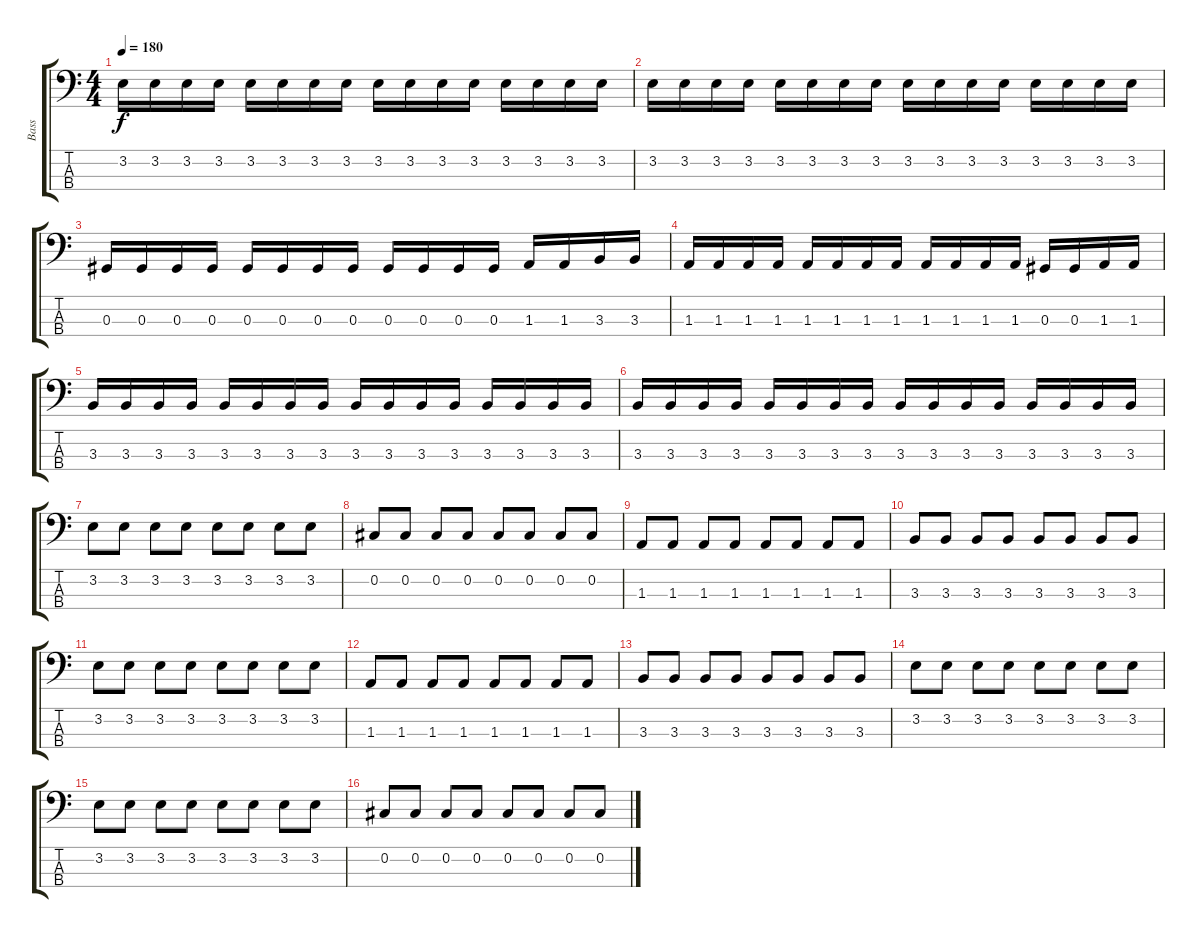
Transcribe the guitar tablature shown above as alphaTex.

\track ("Bass" "Bass") {instrument electricbasspick}
\staff {score tabs}
\tuning (Gb2 Db2 Ab1 Eb1) {hide}
\ts (4 4)
\tempo 180
\clef f4
\ks c
3.2.16{dy f} 3.2.16 3.2.16 3.2.16 3.2.16 3.2.16 3.2.16 3.2.16 3.2.16 3.2.16 3.2.16 3.2.16 3.2.16 3.2.16 3.2.16 3.2.16 |
3.2.16 3.2.16 3.2.16 3.2.16 3.2.16 3.2.16 3.2.16 3.2.16 3.2.16 3.2.16 3.2.16 3.2.16 3.2.16 3.2.16 3.2.16 3.2.16 |
0.3.16 0.3.16 0.3.16 0.3.16 0.3.16 0.3.16 0.3.16 0.3.16 0.3.16 0.3.16 0.3.16 0.3.16 1.3.16 1.3.16 3.3.16 3.3.16 |
1.3.16 1.3.16 1.3.16 1.3.16 1.3.16 1.3.16 1.3.16 1.3.16 1.3.16 1.3.16 1.3.16 1.3.16 0.3.16 0.3.16 1.3.16 1.3.16 |
3.3.16 3.3.16 3.3.16 3.3.16 3.3.16 3.3.16 3.3.16 3.3.16 3.3.16 3.3.16 3.3.16 3.3.16 3.3.16 3.3.16 3.3.16 3.3.16 |
3.3.16 3.3.16 3.3.16 3.3.16 3.3.16 3.3.16 3.3.16 3.3.16 3.3.16 3.3.16 3.3.16 3.3.16 3.3.16 3.3.16 3.3.16 3.3.16 |
3.2.8 3.2.8 3.2.8 3.2.8 3.2.8 3.2.8 3.2.8 3.2.8 |
0.2.8 0.2.8 0.2.8 0.2.8 0.2.8 0.2.8 0.2.8 0.2.8 |
1.3.8 1.3.8 1.3.8 1.3.8 1.3.8 1.3.8 1.3.8 1.3.8 |
3.3.8 3.3.8 3.3.8 3.3.8 3.3.8 3.3.8 3.3.8 3.3.8 |
3.2.8 3.2.8 3.2.8 3.2.8 3.2.8 3.2.8 3.2.8 3.2.8 |
1.3.8 1.3.8 1.3.8 1.3.8 1.3.8 1.3.8 1.3.8 1.3.8 |
3.3.8 3.3.8 3.3.8 3.3.8 3.3.8 3.3.8 3.3.8 3.3.8 |
3.2.8 3.2.8 3.2.8 3.2.8 3.2.8 3.2.8 3.2.8 3.2.8 |
3.2.8 3.2.8 3.2.8 3.2.8 3.2.8 3.2.8 3.2.8 3.2.8 |
0.2.8 0.2.8 0.2.8 0.2.8 0.2.8 0.2.8 0.2.8 0.2.8
